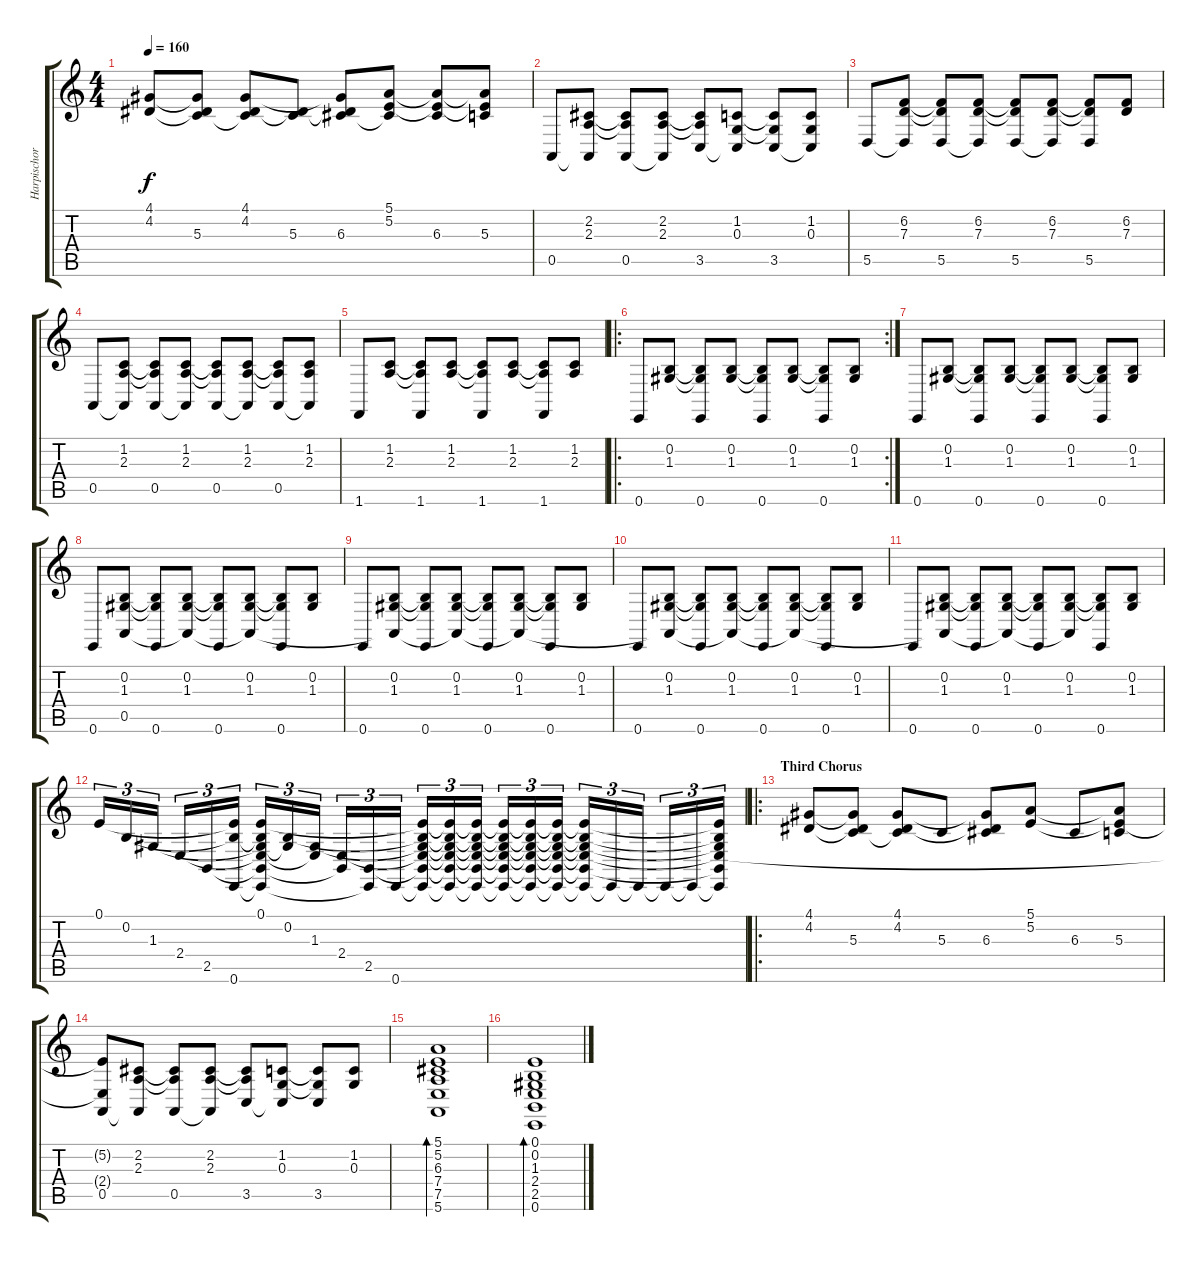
\track ("Harpischord" "Harpischor") {instrument harpsichord}
\staff {score tabs}
\tuning (E4 B3 G3 D3 A2 E2) {hide}
\ts (4 4)
\tempo 160
\clef g2
\ks c
(4.1 4.2).8{dy f} (4.1{t} 4.2{t} 5.3).8 (4.1 4.2 5.3{t}).8 (4.2{t} 5.3).8 (4.1{t} 4.2{t} 6.3).8 (5.1 5.2 6.3{t}).8 (5.1{t} 5.2{t} 6.3).8 (5.1{t} 5.2{t} 5.3).8 |
0.5.8 (2.2 2.3 0.5{t}).8 (2.2{t} 2.3{t} 0.5).8 (2.2 2.3 0.5{t}).8 (2.2{t} 2.3{t} 3.5).8 (1.2 0.3 3.5{t}).8 (1.2{t} 0.3{t} 3.5).8 (1.2 0.3 3.5{t}).8 |
5.5.8 (6.2 7.3 5.5{t}).8 (6.2{t} 7.3{t} 5.5).8 (6.2 7.3 5.5{t}).8 (6.2{t} 7.3{t} 5.5).8 (6.2 7.3 5.5{t}).8 (6.2{t} 7.3{t} 5.5).8 (6.2 7.3).8 |
0.5.8{instrument brightacousticpiano} (1.2 2.3 0.5{t}).8 (1.2{t} 2.3{t} 0.5).8 (1.2 2.3 0.5{t}).8 (1.2{t} 2.3{t} 0.5).8 (1.2 2.3 0.5{t}).8 (1.2{t} 2.3{t} 0.5).8 (1.2 2.3 0.5{t}).8 |
1.6.8{instrument brightacousticpiano} (1.2 2.3).8 (1.2{t} 2.3{t} 1.6).8 (1.2 2.3).8 (1.2{t} 2.3{t} 1.6).8 (1.2 2.3).8 (1.2{t} 2.3{t} 1.6).8 (1.2 2.3).8 |
\ro
\rc 2
0.6.8{instrument brightacousticpiano} (0.2 1.3).8 (0.2{t} 1.3{t} 0.6).8 (0.2 1.3).8 (0.2{t} 1.3{t} 0.6).8 (0.2 1.3).8 (0.2{t} 1.3{t} 0.6).8 (0.2 1.3).8 |
0.6.8{instrument brightacousticpiano} (0.2 1.3).8 (0.2{t} 1.3{t} 0.6).8 (0.2 1.3).8 (0.2{t} 1.3{t} 0.6).8 (0.2 1.3).8 (0.2{t} 1.3{t} 0.6).8 (0.2 1.3).8 |
0.6.8{instrument brightacousticpiano} (0.2 1.3 0.5).8 (0.2{t} 1.3{t} 0.6).8 (0.2 1.3 0.5{t}).8 (0.2{t} 1.3{t} 0.6).8 (0.2 1.3 0.5{t}).8 (0.2{t} 1.3{t} 0.6).8 (0.2 1.3).8 |
0.6.8{instrument brightacousticpiano} (0.2 1.3 0.5{t}).8 (0.2{t} 1.3{t} 0.6).8 (0.2 1.3 0.5{t}).8 (0.2{t} 1.3{t} 0.6).8 (0.2 1.3 0.5{t}).8 (0.2{t} 1.3{t} 0.6).8 (0.2 1.3).8 |
0.6.8{instrument brightacousticpiano} (0.2 1.3 0.5{t}).8 (0.2{t} 1.3{t} 0.6).8 (0.2 1.3 0.5{t}).8 (0.2{t} 1.3{t} 0.6).8 (0.2 1.3 0.5{t}).8 (0.2{t} 1.3{t} 0.6).8 (0.2 1.3).8 |
0.6.8{instrument brightacousticpiano} (0.2 1.3 0.5{t}).8 (0.2{t} 1.3{t} 0.6).8 (0.2 1.3 0.5{t}).8 (0.2{t} 1.3{t} 0.6).8 (0.2 1.3 0.5{t}).8 (0.2{t} 1.3{t} 0.6).8 (0.2 1.3).8 |
0.1.16{tu (3 2)} 0.2.16{tu (3 2)} 1.3.16{tu (3 2)} 2.4.16{tu (3 2)} 2.5.16{tu (3 2)} (0.1{t} 0.2{t} 0.6).16{tu (3 2)} (0.1 0.2{t} 1.3{t} 2.4{t} 2.5{t} 0.6{t}).16{tu (3 2)} (0.2 1.3{t}).16{tu (3 2)} (1.3 2.4{t}).16{tu (3 2)} (2.4 2.5{t}).16{tu (3 2)} (2.5 0.6{t}).16{tu (3 2)} 0.6.16{tu (3 2)} (0.1{t} 0.2{t} 1.3{t} 2.4{t} 2.5{t} 0.6{t}).16{tu (3 2)} (0.1{t} 0.2{t} 1.3{t} 2.4{t} 2.5{t} 0.6{t}).16{tu (3 2)} (0.1{t} 0.2{t} 1.3{t} 2.4{t} 2.5{t} 0.6{t}).16{tu (3 2)} (0.1{t} 0.2{t} 1.3{t} 2.4{t} 2.5{t} 0.6{t}).16{tu (3 2)} (0.1{t} 0.2{t} 1.3{t} 2.4{t} 2.5{t} 0.6{t}).16{tu (3 2)} (0.1{t} 0.2{t} 1.3{t} 2.4{t} 2.5{t} 0.6{t}).16{tu (3 2)} (0.1{t} 0.2{t} 1.3{t} 2.4{t} 2.5{t} 0.6{t}).16{tu (3 2)} 0.6{t}.16{tu (3 2)} 0.6{t}.16{tu (3 2)} 0.6{t}.16{tu (3 2)} 0.6{t}.16{tu (3 2)} (0.1{t} 0.2{t} 1.3{t} 2.4{t} 2.5{t} 0.6{t}).16{tu (3 2)} |
\ro
\section ("" "Third Chorus")
(4.1 4.2).8{instrument brightacousticpiano} (4.1{t} 4.2{t} 5.3).8 (4.1 4.2 5.3{t}).8 5.3.8 (4.1{t} 4.2{t} 6.3).8 (5.1 5.2).8 6.3.8 (5.1{t} 5.2{t} 5.3).8 |
(5.2{t} 2.4{t} 0.5).8 (2.2 2.3 0.5{t}).8 (2.2{t} 2.3{t} 0.5).8 (2.2 2.3 0.5{t}).8 (2.2{t} 2.3{t} 3.5).8 (1.2 0.3 3.5{t}).8 (1.2{t} 0.3{t} 3.5).8 (1.2 0.3).8 |
(5.1 5.2 6.3 7.4 7.5 5.6).1{bd 480} |
(0.1 0.2 1.3 2.4 2.5 0.6).1{bd 480}
